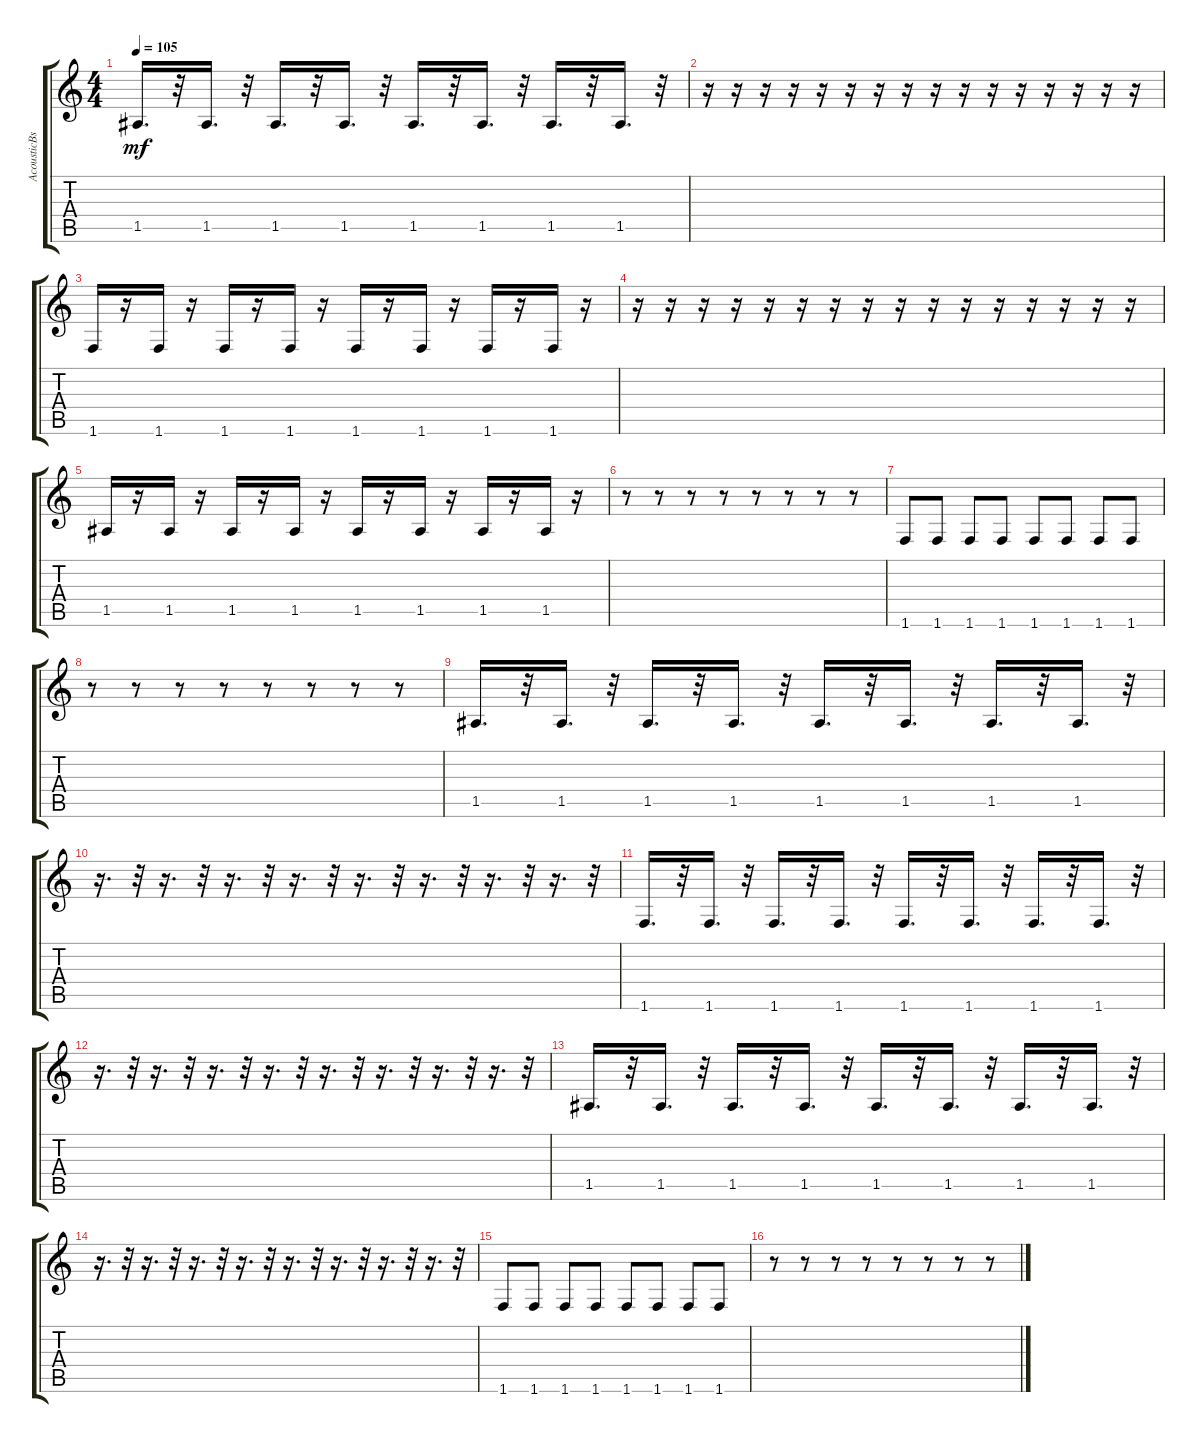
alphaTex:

\track ("AcousticBs" "AcousticBs") {instrument acousticbass}
\staff {score tabs}
\tuning (E4 B3 G3 D3 A2 E2) {hide}
\ts (4 4)
\tempo 105
\clef g2
\ks c
1.5.16{d dy mf} r.32 1.5.16{d} r.32 1.5.16{d} r.32 1.5.16{d} r.32 1.5.16{d} r.32 1.5.16{d} r.32 1.5.16{d} r.32 1.5.16{d} r.32 |
r.16 r.16 r.16 r.16 r.16 r.16 r.16 r.16 r.16 r.16 r.16 r.16 r.16 r.16 r.16 r.16 |
1.6.16 r.16 1.6.16 r.16 1.6.16 r.16 1.6.16 r.16 1.6.16 r.16 1.6.16 r.16 1.6.16 r.16 1.6.16 r.16 |
r.16 r.16 r.16 r.16 r.16 r.16 r.16 r.16 r.16 r.16 r.16 r.16 r.16 r.16 r.16 r.16 |
1.5.16 r.16 1.5.16 r.16 1.5.16 r.16 1.5.16 r.16 1.5.16 r.16 1.5.16 r.16 1.5.16 r.16 1.5.16 r.16 |
r.8 r.8 r.8 r.8 r.8 r.8 r.8 r.8 |
1.6.8 1.6.8 1.6.8 1.6.8 1.6.8 1.6.8 1.6.8 1.6.8 |
r.8 r.8 r.8 r.8 r.8 r.8 r.8 r.8 |
1.5.16{d} r.32 1.5.16{d} r.32 1.5.16{d} r.32 1.5.16{d} r.32 1.5.16{d} r.32 1.5.16{d} r.32 1.5.16{d} r.32 1.5.16{d} r.32 |
r.16{d} r.32 r.16{d} r.32 r.16{d} r.32 r.16{d} r.32 r.16{d} r.32 r.16{d} r.32 r.16{d} r.32 r.16{d} r.32 |
1.6.16{d volume 12} r.32 1.6.16{d volume 12} r.32 1.6.16{d volume 12} r.32 1.6.16{d volume 12} r.32 1.6.16{d volume 12} r.32 1.6.16{d volume 11} r.32 1.6.16{d volume 11} r.32 1.6.16{d volume 11} r.32 |
r.16{d volume 11} r.32 r.16{d volume 11} r.32 r.16{d volume 11} r.32 r.16{d volume 11} r.32 r.16{d volume 10} r.32 r.16{d volume 10} r.32 r.16{d volume 10} r.32 r.16{d volume 10} r.32 |
1.5.16{d volume 10} r.32 1.5.16{d volume 10} r.32 1.5.16{d volume 10} r.32 1.5.16{d volume 10} r.32 1.5.16{d volume 10} r.32 1.5.16{d volume 9} r.32 1.5.16{d volume 9} r.32 1.5.16{d volume 9} r.32 |
r.16{d volume 9} r.32 r.16{d volume 9} r.32 r.16{d volume 9} r.32 r.16{d volume 9} r.32 r.16{d volume 8} r.32 r.16{d volume 8} r.32 r.16{d volume 8} r.32 r.16{d volume 8} r.32 |
1.6.8{volume 8} 1.6.8{volume 8} 1.6.8{volume 8} 1.6.8{volume 8} 1.6.8{volume 8} 1.6.8{volume 7} 1.6.8{volume 7} 1.6.8{volume 7} |
r.8{volume 7} r.8{volume 7} r.8{volume 7} r.8{volume 7} r.8{volume 6} r.8{volume 6} r.8{volume 6} r.8{volume 6}
